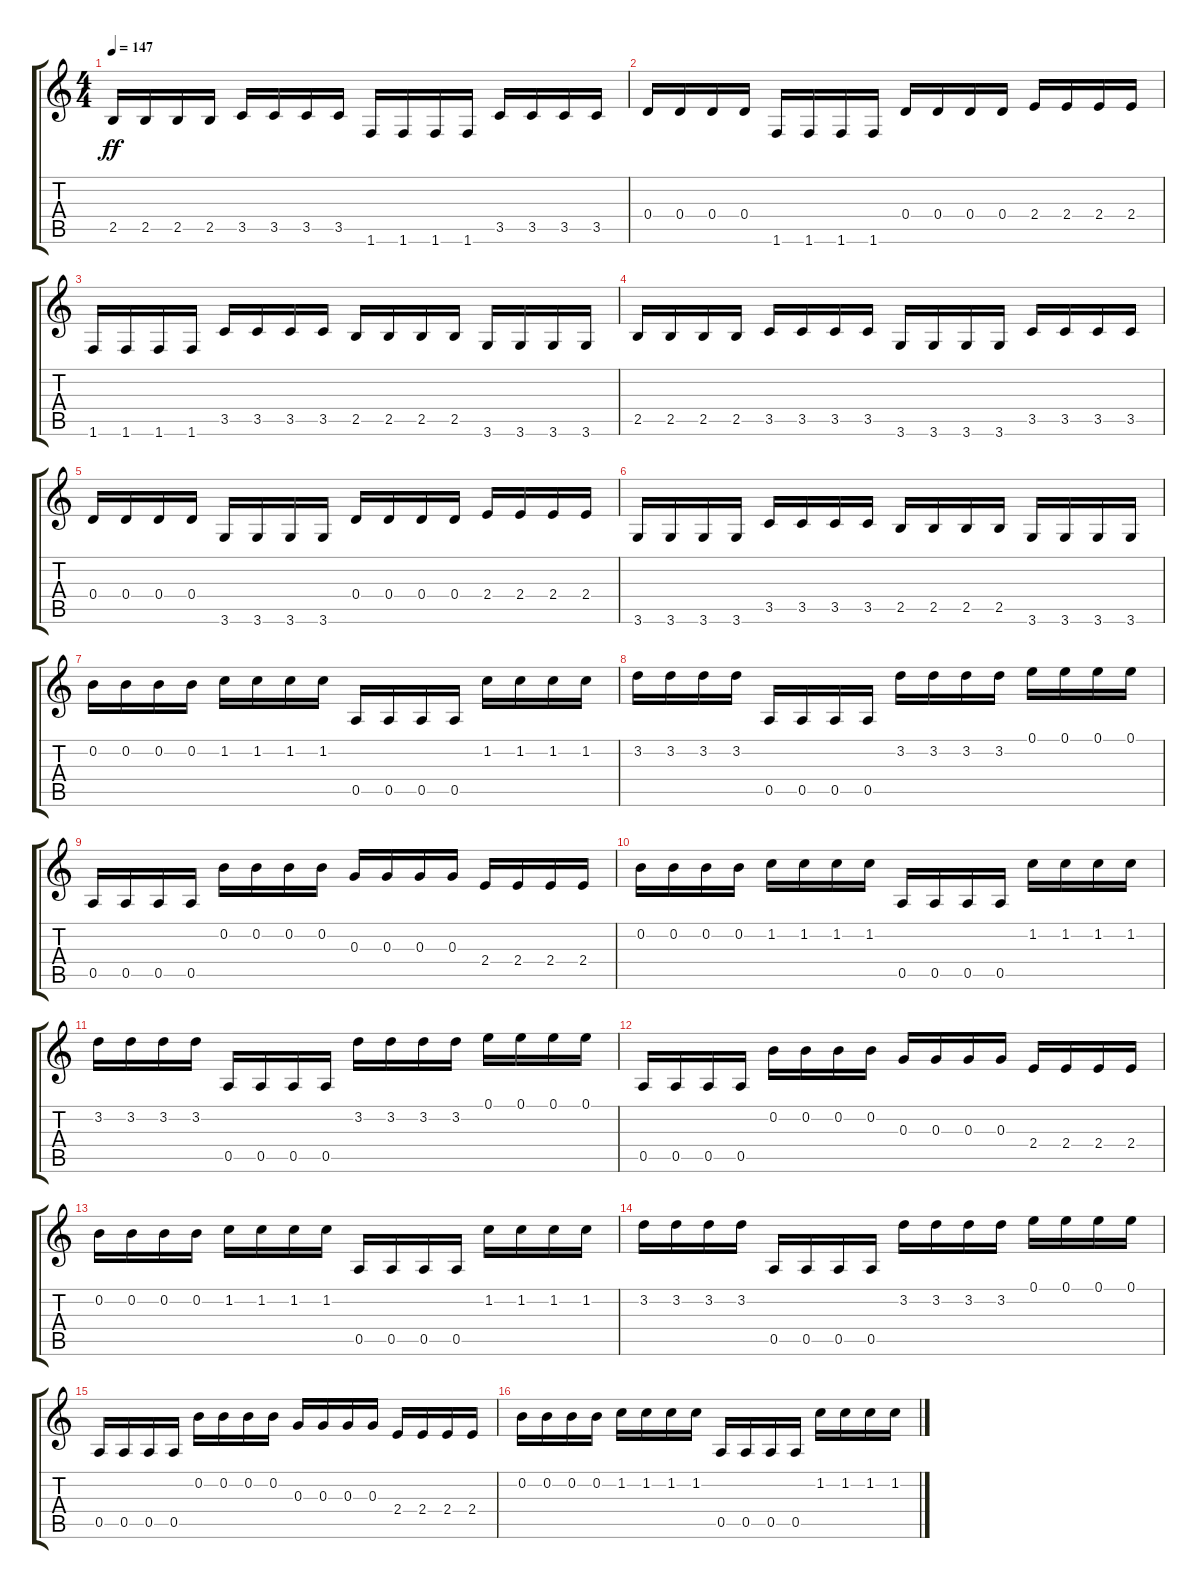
\track "" {instrument distortionguitar}
\staff {score tabs}
\tuning (E4 B3 G3 D3 A2 E2) {hide}
\ts (4 4)
\tempo 147
\clef g2
\ks c
2.5.16{dy ff} 2.5.16 2.5.16 2.5.16 3.5.16 3.5.16 3.5.16 3.5.16 1.6.16 1.6.16 1.6.16 1.6.16 3.5.16 3.5.16 3.5.16 3.5.16 |
0.4.16 0.4.16 0.4.16 0.4.16 1.6.16 1.6.16 1.6.16 1.6.16 0.4.16 0.4.16 0.4.16 0.4.16 2.4.16 2.4.16 2.4.16 2.4.16 |
1.6.16 1.6.16 1.6.16 1.6.16 3.5.16 3.5.16 3.5.16 3.5.16 2.5.16 2.5.16 2.5.16 2.5.16 3.6.16 3.6.16 3.6.16 3.6.16 |
2.5.16 2.5.16 2.5.16 2.5.16 3.5.16 3.5.16 3.5.16 3.5.16 3.6.16 3.6.16 3.6.16 3.6.16 3.5.16 3.5.16 3.5.16 3.5.16 |
0.4.16 0.4.16 0.4.16 0.4.16 3.6.16 3.6.16 3.6.16 3.6.16 0.4.16 0.4.16 0.4.16 0.4.16 2.4.16 2.4.16 2.4.16 2.4.16 |
3.6.16 3.6.16 3.6.16 3.6.16 3.5.16 3.5.16 3.5.16 3.5.16 2.5.16 2.5.16 2.5.16 2.5.16 3.6.16 3.6.16 3.6.16 3.6.16 |
0.2.16 0.2.16 0.2.16 0.2.16 1.2.16 1.2.16 1.2.16 1.2.16 0.5.16 0.5.16 0.5.16 0.5.16 1.2.16 1.2.16 1.2.16 1.2.16 |
3.2.16 3.2.16 3.2.16 3.2.16 0.5.16 0.5.16 0.5.16 0.5.16 3.2.16 3.2.16 3.2.16 3.2.16 0.1.16 0.1.16 0.1.16 0.1.16 |
0.5.16 0.5.16 0.5.16 0.5.16 0.2.16 0.2.16 0.2.16 0.2.16 0.3.16 0.3.16 0.3.16 0.3.16 2.4.16 2.4.16 2.4.16 2.4.16 |
0.2.16 0.2.16 0.2.16 0.2.16 1.2.16 1.2.16 1.2.16 1.2.16 0.5.16 0.5.16 0.5.16 0.5.16 1.2.16 1.2.16 1.2.16 1.2.16 |
3.2.16 3.2.16 3.2.16 3.2.16 0.5.16 0.5.16 0.5.16 0.5.16 3.2.16 3.2.16 3.2.16 3.2.16 0.1.16 0.1.16 0.1.16 0.1.16 |
0.5.16 0.5.16 0.5.16 0.5.16 0.2.16 0.2.16 0.2.16 0.2.16 0.3.16 0.3.16 0.3.16 0.3.16 2.4.16 2.4.16 2.4.16 2.4.16 |
0.2.16 0.2.16 0.2.16 0.2.16 1.2.16 1.2.16 1.2.16 1.2.16 0.5.16 0.5.16 0.5.16 0.5.16 1.2.16 1.2.16 1.2.16 1.2.16 |
3.2.16 3.2.16 3.2.16 3.2.16 0.5.16 0.5.16 0.5.16 0.5.16 3.2.16 3.2.16 3.2.16 3.2.16 0.1.16 0.1.16 0.1.16 0.1.16 |
0.5.16 0.5.16 0.5.16 0.5.16 0.2.16 0.2.16 0.2.16 0.2.16 0.3.16 0.3.16 0.3.16 0.3.16 2.4.16 2.4.16 2.4.16 2.4.16 |
0.2.16 0.2.16 0.2.16 0.2.16 1.2.16 1.2.16 1.2.16 1.2.16 0.5.16 0.5.16 0.5.16 0.5.16 1.2.16 1.2.16 1.2.16 1.2.16
